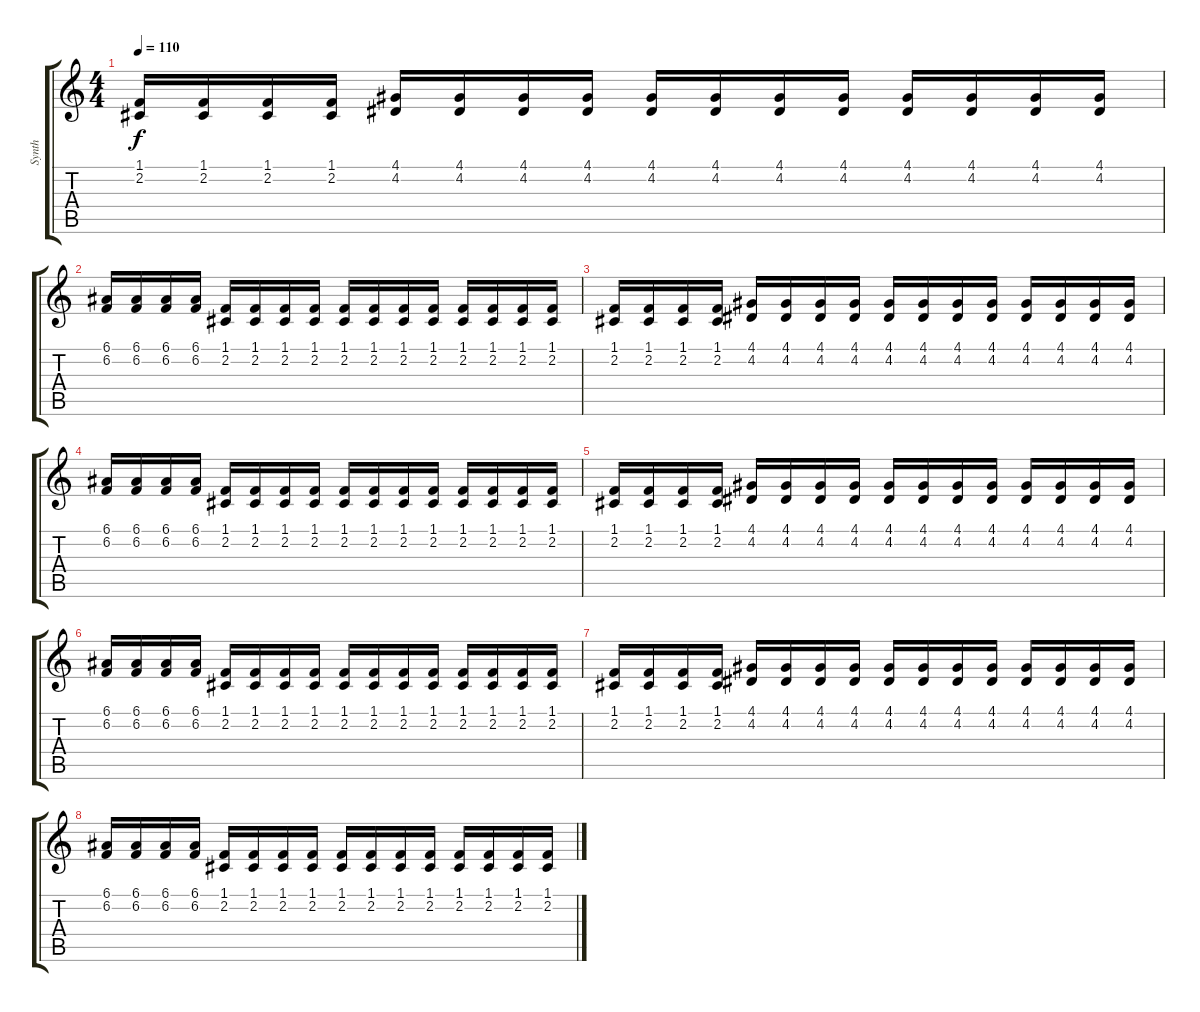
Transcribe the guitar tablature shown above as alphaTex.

\track ("Synth" "Synth") {instrument lead5charang}
\staff {score tabs}
\tuning (E4 B3 G3 D3 A2 E2) {hide}
\ts (4 4)
\tempo 110
\clef g2
\ks c
(1.1 2.2).16{dy f} (1.1 2.2).16 (1.1 2.2).16 (1.1 2.2).16 (4.1 4.2).16 (4.1 4.2).16 (4.1 4.2).16 (4.1 4.2).16 (4.1 4.2).16 (4.1 4.2).16 (4.1 4.2).16 (4.1 4.2).16 (4.1 4.2).16 (4.1 4.2).16 (4.1 4.2).16 (4.1 4.2).16 |
(6.1 6.2).16 (6.1 6.2).16 (6.1 6.2).16 (6.1 6.2).16 (1.1 2.2).16 (1.1 2.2).16 (1.1 2.2).16 (1.1 2.2).16 (1.1 2.2).16 (1.1 2.2).16 (1.1 2.2).16 (1.1 2.2).16 (1.1 2.2).16 (1.1 2.2).16 (1.1 2.2).16 (1.1 2.2).16 |
(1.1 2.2).16 (1.1 2.2).16 (1.1 2.2).16 (1.1 2.2).16 (4.1 4.2).16 (4.1 4.2).16 (4.1 4.2).16 (4.1 4.2).16 (4.1 4.2).16 (4.1 4.2).16 (4.1 4.2).16 (4.1 4.2).16 (4.1 4.2).16 (4.1 4.2).16 (4.1 4.2).16 (4.1 4.2).16 |
(6.1 6.2).16 (6.1 6.2).16 (6.1 6.2).16 (6.1 6.2).16 (1.1 2.2).16 (1.1 2.2).16 (1.1 2.2).16 (1.1 2.2).16 (1.1 2.2).16 (1.1 2.2).16 (1.1 2.2).16 (1.1 2.2).16 (1.1 2.2).16 (1.1 2.2).16 (1.1 2.2).16 (1.1 2.2).16 |
(1.1 2.2).16 (1.1 2.2).16 (1.1 2.2).16 (1.1 2.2).16 (4.1 4.2).16 (4.1 4.2).16 (4.1 4.2).16 (4.1 4.2).16 (4.1 4.2).16 (4.1 4.2).16 (4.1 4.2).16 (4.1 4.2).16 (4.1 4.2).16 (4.1 4.2).16 (4.1 4.2).16 (4.1 4.2).16 |
(6.1 6.2).16{volume 7} (6.1 6.2).16 (6.1 6.2).16 (6.1 6.2).16 (1.1 2.2).16 (1.1 2.2).16 (1.1 2.2).16 (1.1 2.2).16 (1.1 2.2).16 (1.1 2.2).16 (1.1 2.2).16 (1.1 2.2).16 (1.1 2.2).16 (1.1 2.2).16 (1.1 2.2).16 (1.1 2.2).16 |
(1.1 2.2).16 (1.1 2.2).16 (1.1 2.2).16 (1.1 2.2).16 (4.1 4.2).16 (4.1 4.2).16 (4.1 4.2).16 (4.1 4.2).16 (4.1 4.2).16 (4.1 4.2).16 (4.1 4.2).16 (4.1 4.2).16 (4.1 4.2).16 (4.1 4.2).16 (4.1 4.2).16 (4.1 4.2).16 |
(6.1 6.2).16 (6.1 6.2).16 (6.1 6.2).16 (6.1 6.2).16 (1.1 2.2).16 (1.1 2.2).16 (1.1 2.2).16 (1.1 2.2).16 (1.1 2.2).16 (1.1 2.2).16 (1.1 2.2).16 (1.1 2.2).16 (1.1 2.2).16 (1.1 2.2).16 (1.1 2.2).16 (1.1 2.2).16
